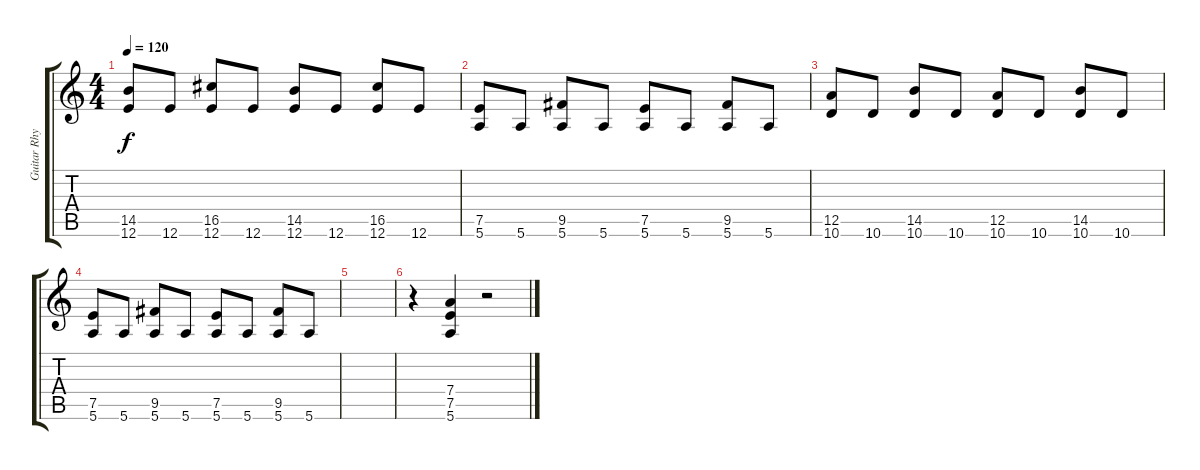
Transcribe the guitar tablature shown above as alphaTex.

\track ("Guitar Rhythm" "Guitar Rhy") {instrument distortionguitar}
\staff {score tabs}
\tuning (E4 B3 G3 D3 A2 E2) {hide}
\ts (4 4)
\tempo 120
\clef g2
\ks c
(14.5 12.6).8{dy f} 12.6.8 (16.5 12.6).8 12.6.8 (14.5 12.6).8 12.6.8 (16.5 12.6).8 12.6.8 |
(7.5 5.6).8 5.6.8 (9.5 5.6).8 5.6.8 (7.5 5.6).8 5.6.8 (9.5 5.6).8 5.6.8 |
(12.5 10.6).8 10.6.8 (14.5 10.6).8 10.6.8 (12.5 10.6).8 10.6.8 (14.5 10.6).8 10.6.8 |
(7.5 5.6).8 5.6.8 (9.5 5.6).8 5.6.8 (7.5 5.6).8 5.6.8 (9.5 5.6).8 5.6.8 |
|
r.4 (7.4 7.5 5.6).4 r.2
